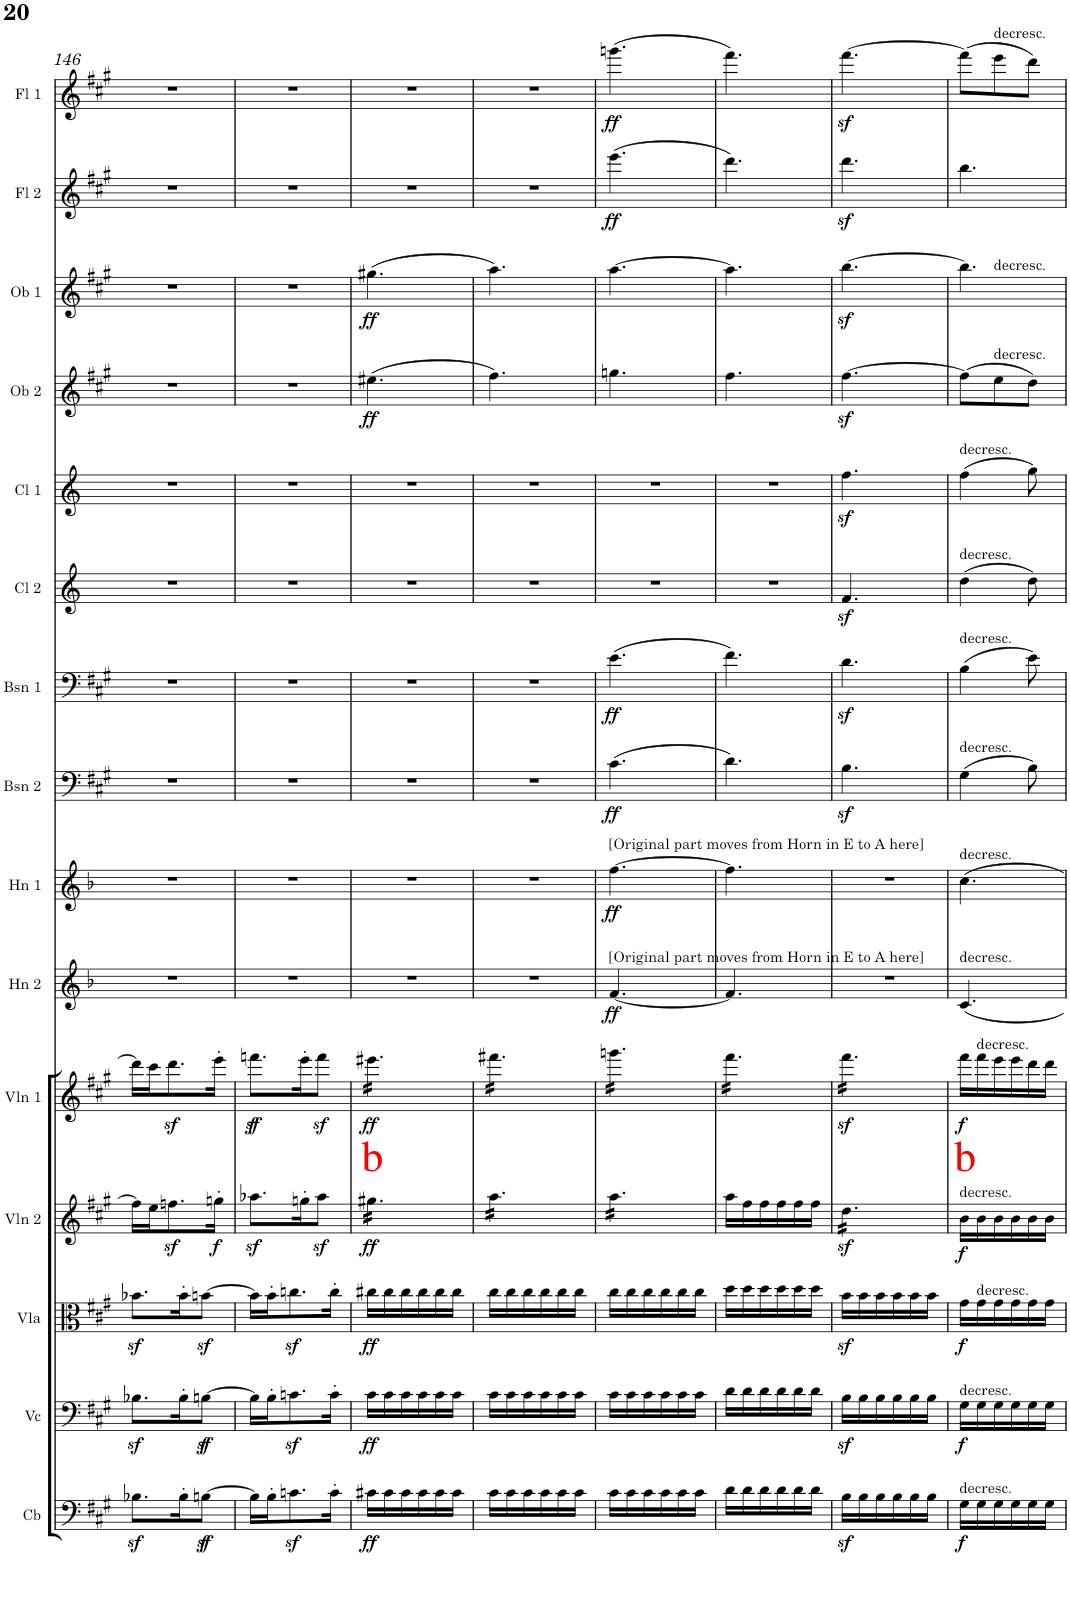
**kern	**dynam	**kern	**dynam	**kern	**dynam	**kern	**dynam	**kern	**text	**dynam	**kern	**dynam	**kern	**dynam	**kern	**dynam	**kern	**dynam	**kern	**kern	**kern	**dynam	**kern	**dynam	**kern	**dynam	**kern	**dynam
*part15	*part15	*part14	*part14	*part13	*part13	*part12	*part12	*part11	*part11	*part11	*part10	*part10	*part9	*part9	*part8	*part8	*part7	*part7	*part6	*part5	*part4	*part4	*part3	*part3	*part2	*part2	*part1	*part1
*staff15	*staff15	*staff14	*staff14	*staff13	*staff13	*staff12	*staff12	*staff11	*staff11	*staff11	*staff10	*staff10	*staff9	*staff9	*staff8	*staff8	*staff7	*staff7	*staff6	*staff5	*staff4	*staff4	*staff3	*staff3	*staff2	*staff2	*staff1	*staff1
*I"Contrabass	*	*I"Violoncello	*	*I"Viola	*	*I"Violin 2	*	*I"Violin 1	*	*	*I"E Horn 2 (orig. E and A)	*	*I"E Horn 1 (orig. E and A)	*	*I"Bassoon 2	*	*I"Bassoon 1	*	*I"A Clarinet 2	*I"A Clarinet 1	*I"Oboe 2	*	*I"Oboe 1	*	*I"Flute 2	*	*I"Flute 1	*
*I'Cb	*	*I'Vc	*	*I'Vla	*	*I'Vln 2	*	*I'Vln 1	*	*	*I'Hn 2	*	*I'Hn 1	*	*I'Bsn 2	*	*I'Bsn 1	*	*I'Cl 2	*I'Cl 1	*I'Ob 2	*	*I'Ob 1	*	*I'Fl 2	*	*I'Fl 1	*
!!LO:PB:g=z
*clefF4	*	*clefF4	*	*clefC3	*	*clefG2	*	*clefG2	*	*	*clefG2	*	*clefG2	*	*clefF4	*	*clefF4	*	*clefG2	*clefG2	*clefG2	*	*clefG2	*	*clefG2	*	*clefG2	*
*Trd7c12	*	*	*	*	*	*	*	*	*	*	*Trd5c8	*	*Trd5c8	*	*	*	*	*	*Trd2c3	*Trd2c3	*	*	*	*	*	*	*	*
*k[f#c#g#]	*	*k[f#c#g#]	*	*k[f#c#g#]	*	*k[f#c#g#]	*	*k[f#c#g#]	*	*	*k[b-]	*	*k[b-]	*	*k[f#c#g#]	*	*k[f#c#g#]	*	*k[]	*k[]	*k[f#c#g#]	*	*k[f#c#g#]	*	*k[f#c#g#]	*	*k[f#c#g#]	*
*M3/8	*	*M3/8	*	*M3/8	*	*M3/8	*	*M3/8	*	*	*M3/8	*	*M3/8	*	*M3/8	*	*M3/8	*	*M3/8	*M3/8	*M3/8	*	*M3/8	*	*M3/8	*	*M3/8	*
=146	=146	=146	=146	=146	=146	=146	=146	=146	=146	=146	=146	=146	=146	=146	=146	=146	=146	=146	=146	=146	=146	=146	=146	=146	=146	=146	=146	=146
8.B-Xz<\L	.	8.B-Xz<\L	.	8.b-Xz<\L	.	16ff\LL]	.	16ddd\LL]	.	.	4.r	.	4.r	.	4.r	.	4.r	.	4.r	4.r	4.r	.	4.r	.	4.r	.	4.r	.
.	.	.	.	.	.	16ee\J	.	16ccc#\J	.	.	.	.	.	.	.	.	.	.	.	.	.	.	.	.	.	.	.	.
.	.	.	.	.	.	8.ffnz<\	.	8.dddz<\	.	.	.	.	.	.	.	.	.	.	.	.	.	.	.	.	.	.	.	.
16B-'\K	.	16B-'\K	.	16b-'\K	.	.	.	.	.	.	.	.	.	.	.	.	.	.	.	.	.	.	.	.	.	.	.	.
!	!LO:DY:b	!	!LO:DY:b	!	!	!	!	!	!	!	!	!	!	!	!	!	!	!	!	!	!	!	!	!	!	!	!	!
[8Bnz<\J	f	[8Bnz<\J	f	[8bnz<\J	.	.	.	.	.	.	.	.	.	.	.	.	.	.	.	.	.	.	.	.	.	.	.	.
!	!	!	!	!	!	!	!LO:DY:b	!	!	!	!	!	!	!	!	!	!	!	!	!	!	!	!	!	!	!	!	!
.	.	.	.	.	.	16ggn'\Jk	f	16eee'\Jk	.	.	.	.	.	.	.	.	.	.	.	.	.	.	.	.	.	.	.	.
=147	=147	=147	=147	=147	=147	=147	=147	=147	=147	=147	=147	=147	=147	=147	=147	=147	=147	=147	=147	=147	=147	=147	=147	=147	=147	=147	=147	=147
!	!	!	!	!	!	!	!	!	!	!LO:DY:b	!	!	!	!	!	!	!	!	!	!	!	!	!	!	!	!	!	!
16B\LL]	.	16B\LL]	.	16b\LL]	.	8.aa-Xz<\L	.	8.fffnz<\L	.	f	4.r	.	4.r	.	4.r	.	4.r	.	4.r	4.r	4.r	.	4.r	.	4.r	.	4.r	.
16B'\J	.	16B'\J	.	16b'\J	.	.	.	.	.	.	.	.	.	.	.	.	.	.	.	.	.	.	.	.	.	.	.	.
8.cnz<\	.	8.cnz<\	.	8.ccnz<\	.	.	.	.	.	.	.	.	.	.	.	.	.	.	.	.	.	.	.	.	.	.	.	.
.	.	.	.	.	.	16ggn'\K	.	16eee'\K	.	.	.	.	.	.	.	.	.	.	.	.	.	.	.	.	.	.	.	.
.	.	.	.	.	.	8aa-z<\J	.	8fffz<\J	.	.	.	.	.	.	.	.	.	.	.	.	.	.	.	.	.	.	.	.
16c'\Jk	.	16c'\Jk	.	16cc'\Jk	.	.	.	.	.	.	.	.	.	.	.	.	.	.	.	.	.	.	.	.	.	.	.	.
=148	=148	=148	=148	=148	=148	=148	=148	=148	=148	=148	=148	=148	=148	=148	=148	=148	=148	=148	=148	=148	=148	=148	=148	=148	=148	=148	=148	=148
!	!LO:DY:b	!	!LO:DY:b	!	!LO:DY:b	!	!LO:DY:b	!	!LO:LY:b:color=#FF0000	!LO:DY:b	!	!	!	!	!	!	!	!	!	!	!	!LO:DY:b	!	!LO:DY:b	!	!	!	!
*	*	*	*	*	*	*tremolo	*	*	*	*	*	*	*	*	*	*	*	*	*	*	*	*	*	*	*	*	*	*
*	*	*	*	*	*	*	*	*tremolo	*	*	*	*	*	*	*	*	*	*	*	*	*	*	*	*	*	*	*	*
16c#X\LL	ff	16c#\LL	ff	16cc#X\LL	ff	16gg#X\LL	ff	16eee#X\LL	b	ff	4.r	.	4.r	.	4.r	.	4.r	.	4.r	4.r	(4.ee#X\	ff	(4.gg#X\	ff	4.r	.	4.r	.
16c#\	.	16c#\	.	16cc#\	.	16gg#X\	.	16eee#X\	.	.	.	.	.	.	.	.	.	.	.	.	.	.	.	.	.	.	.	.
16c#\	.	16c#\	.	16cc#\	.	16gg#X\	.	16eee#X\	.	.	.	.	.	.	.	.	.	.	.	.	.	.	.	.	.	.	.	.
16c#\	.	16c#\	.	16cc#\	.	16gg#X\	.	16eee#X\	.	.	.	.	.	.	.	.	.	.	.	.	.	.	.	.	.	.	.	.
16c#\	.	16c#\	.	16cc#\	.	16gg#X\	.	16eee#X\	.	.	.	.	.	.	.	.	.	.	.	.	.	.	.	.	.	.	.	.
16c#\JJ	.	16c#\JJ	.	16cc#\JJ	.	16gg#X\JJ	.	16eee#X\JJ	.	.	.	.	.	.	.	.	.	.	.	.	.	.	.	.	.	.	.	.
=149	=149	=149	=149	=149	=149	=149	=149	=149	=149	=149	=149	=149	=149	=149	=149	=149	=149	=149	=149	=149	=149	=149	=149	=149	=149	=149	=149	=149
16c#\LL	.	16c#\LL	.	16cc#\LL	.	16aa\LL	.	16fff#X\LL	.	.	4.r	.	4.r	.	4.r	.	4.r	.	4.r	4.r	4.ff#\)	.	4.aa\)	.	4.r	.	4.r	.
16c#\	.	16c#\	.	16cc#\	.	16aa\	.	16fff#X\	.	.	.	.	.	.	.	.	.	.	.	.	.	.	.	.	.	.	.	.
16c#\	.	16c#\	.	16cc#\	.	16aa\	.	16fff#X\	.	.	.	.	.	.	.	.	.	.	.	.	.	.	.	.	.	.	.	.
16c#\	.	16c#\	.	16cc#\	.	16aa\	.	16fff#X\	.	.	.	.	.	.	.	.	.	.	.	.	.	.	.	.	.	.	.	.
16c#\	.	16c#\	.	16cc#\	.	16aa\	.	16fff#X\	.	.	.	.	.	.	.	.	.	.	.	.	.	.	.	.	.	.	.	.
16c#\JJ	.	16c#\JJ	.	16cc#\JJ	.	16aa\JJ	.	16fff#X\JJ	.	.	.	.	.	.	.	.	.	.	.	.	.	.	.	.	.	.	.	.
=150	=150	=150	=150	=150	=150	=150	=150	=150	=150	=150	=150	=150	=150	=150	=150	=150	=150	=150	=150	=150	=150	=150	=150	=150	=150	=150	=150	=150
!	!	!	!	!	!	!	!	!	!	!	!	!	!LO:TX:a:t=[Original part moves from Horn in E to A here]	!	!	!	!	!	!	!	!	!	!	!	!	!	!	!
!	!	!	!	!	!	!	!	!	!	!	!LO:TX:a:t=[Original part moves from Horn in E to A here]	!	!	!	!	!	!	!	!	!	!	!	!	!	!	!	!	!
!	!	!	!	!	!	!	!	!	!	!	!	!LO:DY:b	!	!LO:DY:b	!	!LO:DY:b	!	!LO:DY:b	!	!	!	!	!	!	!	!LO:DY:b	!	!LO:DY:b
16c#\LL	.	16c#\LL	.	16cc#\LL	.	16aa\LL	.	16gggn\LL	.	.	[4.f/	ff	[4.ff\	ff	(4.c#\	ff	(4.e\	ff	4.r	4.r	4.ggn\	.	[4.aa\	.	(4.eee\	ff	(4.gggn\	ff
16c#\	.	16c#\	.	16cc#\	.	16aa\	.	16gggn\	.	.	.	.	.	.	.	.	.	.	.	.	.	.	.	.	.	.	.	.
16c#\	.	16c#\	.	16cc#\	.	16aa\	.	16gggn\	.	.	.	.	.	.	.	.	.	.	.	.	.	.	.	.	.	.	.	.
16c#\	.	16c#\	.	16cc#\	.	16aa\	.	16gggn\	.	.	.	.	.	.	.	.	.	.	.	.	.	.	.	.	.	.	.	.
16c#\	.	16c#\	.	16cc#\	.	16aa\	.	16gggn\	.	.	.	.	.	.	.	.	.	.	.	.	.	.	.	.	.	.	.	.
16c#\JJ	.	16c#\JJ	.	16cc#\JJ	.	16aa\JJ	.	16gggn\JJ	.	.	.	.	.	.	.	.	.	.	.	.	.	.	.	.	.	.	.	.
*	*	*	*	*	*	*Xtremolo	*	*	*	*	*	*	*	*	*	*	*	*	*	*	*	*	*	*	*	*	*	*
=151	=151	=151	=151	=151	=151	=151	=151	=151	=151	=151	=151	=151	=151	=151	=151	=151	=151	=151	=151	=151	=151	=151	=151	=151	=151	=151	=151	=151
16d\LL	.	16d\LL	.	16dd\LL	.	16aa\LL	.	16fff#\LL	.	.	4.f/]	.	4.ff\]	.	4.d\)	.	4.f#\)	.	4.r	4.r	4.ff#\	.	4.aa\]	.	4.ddd\)	.	4.fff#\)	.
16d\	.	16d\	.	16dd\	.	16ff#\	.	16fff#\	.	.	.	.	.	.	.	.	.	.	.	.	.	.	.	.	.	.	.	.
16d\	.	16d\	.	16dd\	.	16ff#\	.	16fff#\	.	.	.	.	.	.	.	.	.	.	.	.	.	.	.	.	.	.	.	.
16d\	.	16d\	.	16dd\	.	16ff#\	.	16fff#\	.	.	.	.	.	.	.	.	.	.	.	.	.	.	.	.	.	.	.	.
16d\	.	16d\	.	16dd\	.	16ff#\	.	16fff#\	.	.	.	.	.	.	.	.	.	.	.	.	.	.	.	.	.	.	.	.
16d\JJ	.	16d\JJ	.	16dd\JJ	.	16ff#\JJ	.	16fff#\JJ	.	.	.	.	.	.	.	.	.	.	.	.	.	.	.	.	.	.	.	.
=152	=152	=152	=152	=152	=152	=152	=152	=152	=152	=152	=152	=152	=152	=152	=152	=152	=152	=152	=152	=152	=152	=152	=152	=152	=152	=152	=152	=152
*	*	*	*	*	*	*tremolo	*	*	*	*	*	*	*	*	*	*	*	*	*	*	*	*	*	*	*	*	*	*
16Bz<\LL	.	16Bz<\LL	.	16bz<\LL	.	16ddz<\LL	.	16fff#z<\LL	.	.	4.r	.	4.r	.	4.Bz<\	.	4.dz<\	.	4.fz</	4.ffz<\	[4.ff#z<\	.	[4.bbz<\	.	4.dddz<\	.	[4.fff#z<\	.
16B\	.	16B\	.	16b\	.	16ddz<\	.	16fff#z<\	.	.	.	.	.	.	.	.	.	.	.	.	.	.	.	.	.	.	.	.
16B\	.	16B\	.	16b\	.	16ddz<\	.	16fff#z<\	.	.	.	.	.	.	.	.	.	.	.	.	.	.	.	.	.	.	.	.
16B\	.	16B\	.	16b\	.	16ddz<\	.	16fff#z<\	.	.	.	.	.	.	.	.	.	.	.	.	.	.	.	.	.	.	.	.
16B\	.	16B\	.	16b\	.	16ddz<\	.	16fff#z<\	.	.	.	.	.	.	.	.	.	.	.	.	.	.	.	.	.	.	.	.
16B\JJ	.	16B\JJ	.	16b\JJ	.	16ddz<\JJ	.	16fff#z<\JJ	.	.	.	.	.	.	.	.	.	.	.	.	.	.	.	.	.	.	.	.
*	*	*	*	*	*	*	*	*Xtremolo	*	*	*	*	*	*	*	*	*	*	*	*	*	*	*	*	*	*	*	*
*	*	*	*	*	*	*Xtremolo	*	*	*	*	*	*	*	*	*	*	*	*	*	*	*	*	*	*	*	*	*	*
=153	=153	=153	=153	=153	=153	=153	=153	=153	=153	=153	=153	=153	=153	=153	=153	=153	=153	=153	=153	=153	=153	=153	=153	=153	=153	=153	=153	=153
!	!	!	!	!	!	!	!	!	!	!	!	!	!	!	!	!	!	!	!	!LO:TX:a:t=decresc.	!	!	!	!	!	!	!	!
!	!	!	!	!	!	!	!	!	!	!	!	!	!	!	!	!	!	!	!LO:TX:a:t=decresc.	!	!	!	!	!	!	!	!	!
!	!	!	!	!	!	!	!	!	!	!	!	!	!	!	!	!	!LO:TX:a:t=decresc.	!	!	!	!	!	!	!	!	!	!	!
!	!	!	!	!	!	!	!	!	!	!	!	!	!	!	!LO:TX:a:t=decresc.	!	!	!	!	!	!	!	!	!	!	!	!	!
!	!	!	!	!	!	!	!	!	!	!	!	!	!LO:TX:a:t=decresc.	!	!	!	!	!	!	!	!	!	!	!	!	!	!	!
!	!	!	!	!	!	!	!	!	!	!	!LO:TX:a:t=decresc.	!	!	!	!	!	!	!	!	!	!	!	!	!	!	!	!	!
!	!	!	!	!	!	!LO:TX:a:t=decresc.	!	!	!	!	!	!	!	!	!	!	!	!	!	!	!	!	!	!	!	!	!	!
!	!	!LO:TX:a:t=decresc.	!	!	!	!	!	!	!	!	!	!	!	!	!	!	!	!	!	!	!	!	!	!	!	!	!	!
!LO:TX:a:t=decresc.	!	!	!	!	!	!	!	!	!	!	!	!	!	!	!	!	!	!	!	!	!	!	!	!	!	!	!	!
!	!LO:DY:b	!	!LO:DY:b	!	!LO:DY:b	!	!LO:DY:b	!	!LO:LY:b:color=#FF0000	!LO:DY:b	!	!	!	!	!	!	!	!	!	!	!	!	!	!	!	!	!	!
*	*	*	*	*	*	*	*	*	*	*	*	*	*	*	*	*	*	*	*	*	*	*	*^	*	*	*	*	*
16G#\LL	f	16G#\LL	f	16g#\LL	f	16b\LL	f	16fff#\LL	b	f	4.c/	.	4.cc\	.	(4G#\	.	(4B\	.	(4dd\	(4ff\	(8ff#\L]	.	4.bb\]	8ryy	.	4.bb\	.	(8fff#\L]	.
!	!	!	!	!	!	!	!	!LO:TX:a:t=decresc.	!	!	!	!	!	!	!	!	!	!	!	!	!	!	!	!	!	!	!	!	!
!	!	!	!	!LO:TX:a:t=decresc.	!	!	!	!	!	!	!	!	!	!	!	!	!	!	!	!	!	!	!	!	!	!	!	!	!
16G#\	.	16G#\	.	16g#\	.	16b\	.	16fff#\	.	.	.	.	.	.	.	.	.	.	.	.	.	.	.	.	.	.	.	.	.
!	!	!	!	!	!	!	!	!	!	!	!	!	!	!	!	!	!	!	!	!	!	!	!	!	!	!	!	!LO:TX:a:t=decresc.	!
!	!	!	!	!	!	!	!	!	!	!	!	!	!	!	!	!	!	!	!	!	!	!	!	!LO:TX:a:t=decresc.	!	!	!	!	!
!	!	!	!	!	!	!	!	!	!	!	!	!	!	!	!	!	!	!	!	!	!LO:TX:a:t=decresc.	!	!	!	!	!	!	!	!
16G#\	.	16G#\	.	16g#\	.	16b\	.	16eee\	.	.	.	.	.	.	.	.	.	.	.	.	8ee\	.	.	4ryy	.	.	.	8eee\	.
16G#\	.	16G#\	.	16g#\	.	16b\	.	16eee\	.	.	.	.	.	.	.	.	.	.	.	.	.	.	.	.	.	.	.	.	.
16G#\	.	16G#\	.	16g#\	.	16b\	.	16ddd\	.	.	.	.	.	.	8B\)	.	8e\)	.	8dd\)	8gg\)	8dd\J)	.	.	.	.	.	.	8ddd\J)	.
16G#\JJ	.	16G#\JJ	.	16g#\JJ	.	16b\JJ	.	16ddd\JJ	.	.	.	.	.	.	.	.	.	.	.	.	.	.	.	.	.	.	.	.	.
*	*	*	*	*	*	*	*	*	*	*	*	*	*	*	*	*	*	*	*	*	*	*	*v	*v	*	*	*	*	*
=	=	=	=	=	=	=	=	=	=	=	=	=	=	=	=	=	=	=	=	=	=	=	=	=	=	=	=	=
*-	*-	*-	*-	*-	*-	*-	*-	*-	*-	*-	*-	*-	*-	*-	*-	*-	*-	*-	*-	*-	*-	*-	*-	*-	*-	*-	*-	*-
